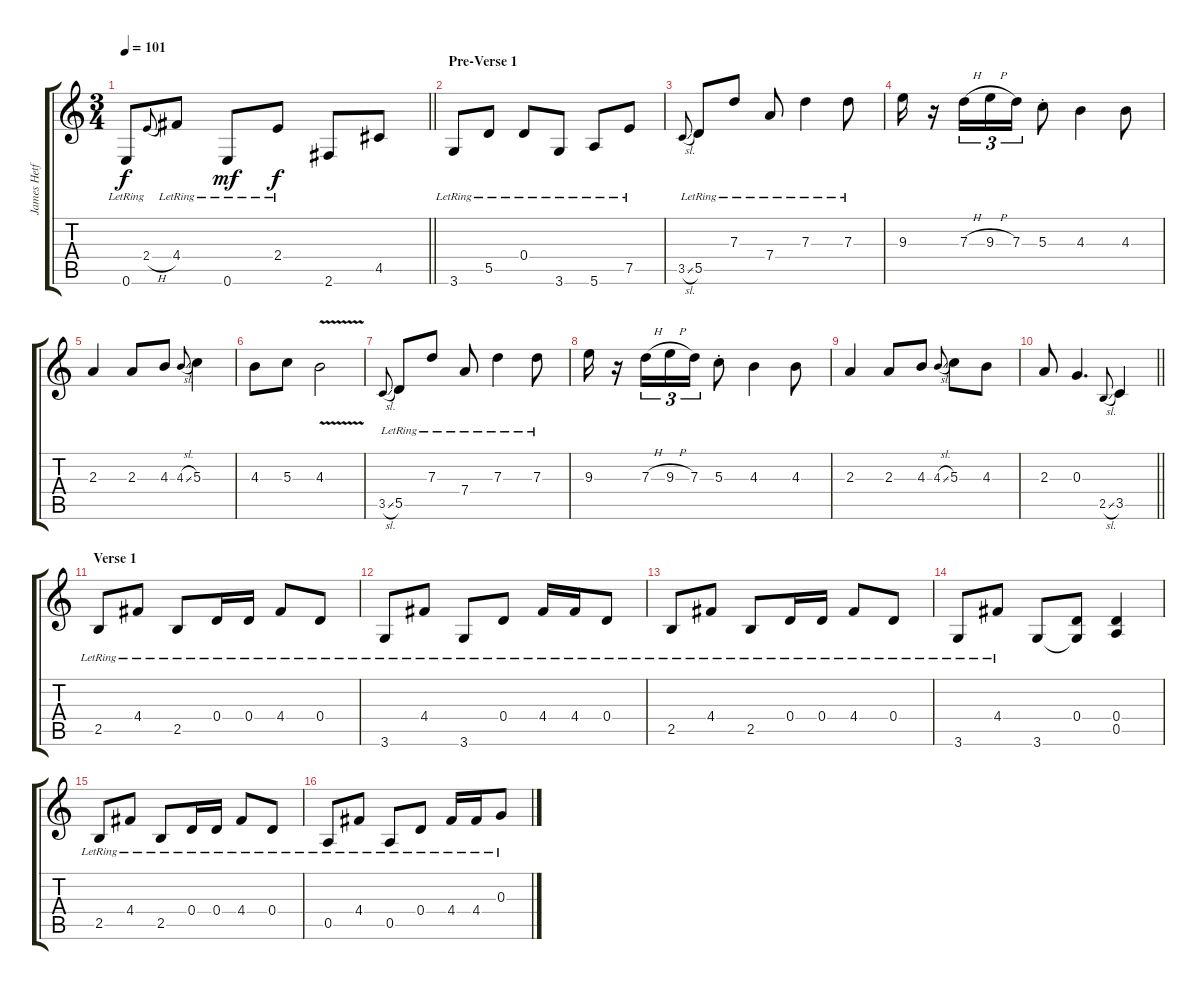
\track ("James Hetfield (Acoustic)" "James Hetf") {instrument acousticguitarsteel}
\staff {score tabs}
\tuning (E4 B3 G3 D3 A2 E2) {hide}
\ts (3 4)
\tempo 101
\clef g2
\barLineRight lightlight
\ks c
0.6{lr}.8{dy f} 2.4{h}.8{gr onbeat} 4.4{lr}.8 0.6{lr}.8{dy mf} 2.4{lr}.8{dy f} 2.6.8 4.5.8 |
\section ("" "Pre-Verse 1")
3.6{lr}.8 5.5{lr}.8 0.4{lr}.8 3.6{lr}.8 5.6{lr}.8 7.5{lr}.8 |
3.5{sl}.8{gr onbeat} 5.5{lr}.8{volume 12} 7.3{lr}.8 7.4{lr}.8 7.3{lr}.4 7.3{lr}.8 |
9.3.16 r.16 7.3{h}.16{tu (3 2)} 9.3{h}.16{tu (3 2)} 7.3.16{tu (3 2)} 5.3{st}.8 4.3.4 4.3.8 |
2.3.4 2.3.8 4.3.8 4.3{sl}.8{gr onbeat} 5.3.4 |
4.3.8 5.3.8 4.3{v}.2 |
3.5{sl}.8{gr onbeat} 5.5{lr}.8 7.3{lr}.8 7.4{lr}.8 7.3{lr}.4 7.3{lr}.8 |
9.3.16 r.16 7.3{h}.16{tu (3 2)} 9.3{h}.16{tu (3 2)} 7.3.16{tu (3 2)} 5.3{st}.8 4.3.4 4.3.8 |
2.3.4 2.3.8 4.3.8 4.3{sl}.8{gr onbeat} 5.3.8 4.3.8 |
\barLineRight lightlight
2.3.8 0.3.4{d} 2.5{sl}.8{gr onbeat} 3.5.4 |
\section ("" "Verse 1")
2.5{lr}.8{volume 10} 4.4{lr}.8 2.5{lr}.8 0.4{lr}.16 0.4{lr}.16 4.4{lr}.8 0.4{lr}.8 |
3.6{lr}.8 4.4{lr}.8 3.6{lr}.8 0.4{lr}.8 4.4{lr}.16 4.4{lr}.16 0.4{lr}.8 |
2.5{lr}.8 4.4{lr}.8 2.5{lr}.8 0.4{lr}.16 0.4{lr}.16 4.4{lr}.8 0.4{lr}.8 |
3.6{lr}.8 4.4{lr}.8 3.6.8 (0.4 3.6{t}).8 (0.4 0.5).4 |
2.5{lr}.8 4.4{lr}.8 2.5{lr}.8 0.4{lr}.16 0.4{lr}.16 4.4{lr}.8 0.4{lr}.8 |
0.5{lr}.8 4.4{lr}.8 0.5{lr}.8 0.4{lr}.8 4.4{lr}.16 4.4{lr}.16 0.3{lr}.8
